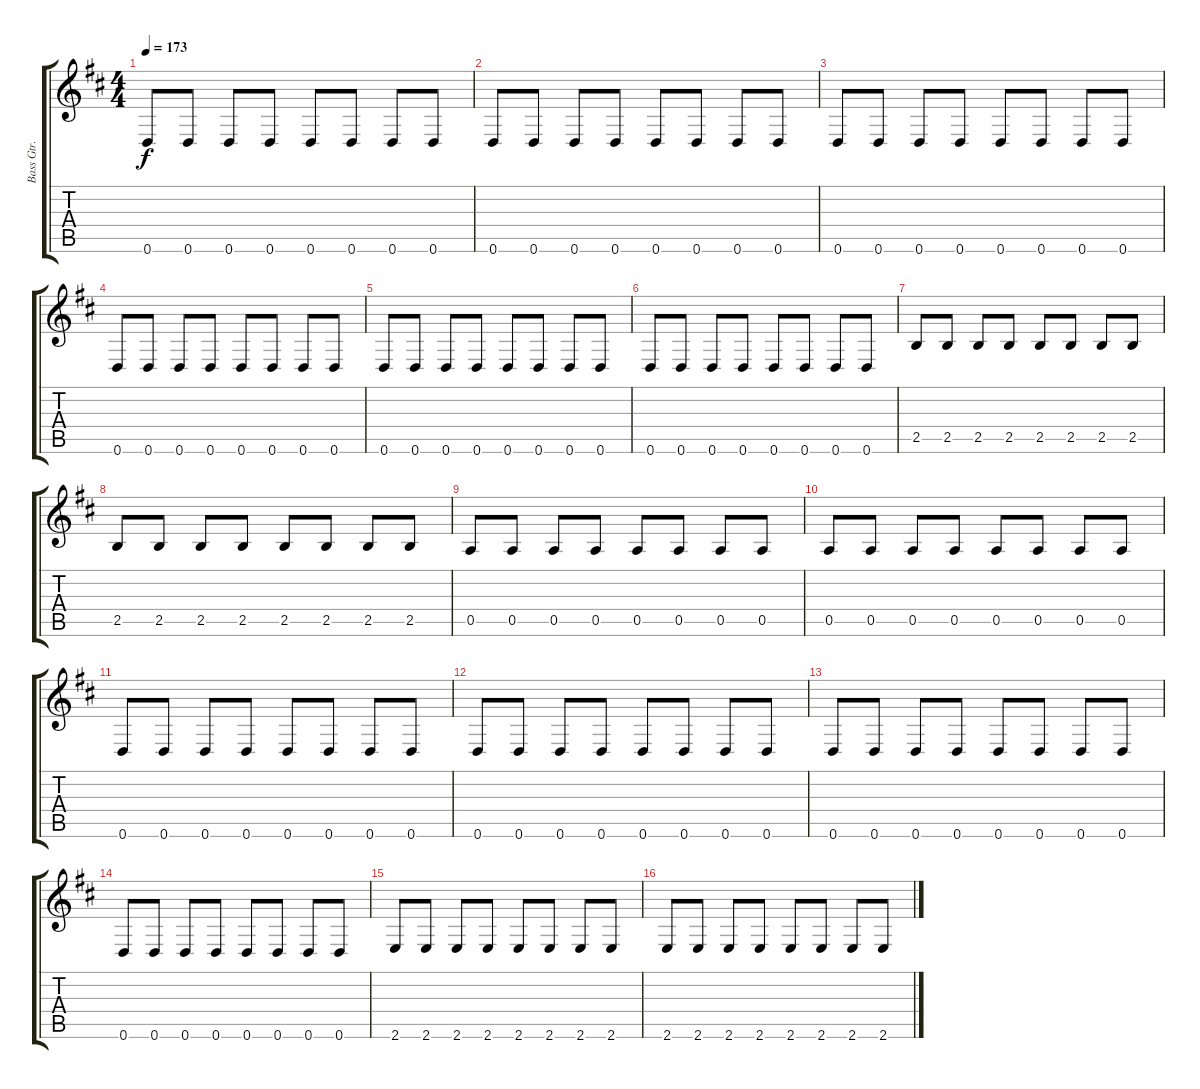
\track ("Bass Gtr." "Bass Gtr.") {instrument electricbasspick}
\staff {score tabs}
\tuning (E4 B3 G3 D3 A2 D2) {hide}
\ts (4 4)
\tempo 173
\clef g2
\ks d
0.6.8{dy f} 0.6.8 0.6.8 0.6.8 0.6.8 0.6.8 0.6.8 0.6.8 |
0.6.8 0.6.8 0.6.8 0.6.8 0.6.8 0.6.8 0.6.8 0.6.8 |
0.6.8 0.6.8 0.6.8 0.6.8 0.6.8 0.6.8 0.6.8 0.6.8 |
0.6.8 0.6.8 0.6.8 0.6.8 0.6.8 0.6.8 0.6.8 0.6.8 |
0.6.8 0.6.8 0.6.8 0.6.8 0.6.8 0.6.8 0.6.8 0.6.8 |
0.6.8 0.6.8 0.6.8 0.6.8 0.6.8 0.6.8 0.6.8 0.6.8 |
2.5.8 2.5.8 2.5.8 2.5.8 2.5.8 2.5.8 2.5.8 2.5.8 |
2.5.8 2.5.8 2.5.8 2.5.8 2.5.8 2.5.8 2.5.8 2.5.8 |
0.5.8 0.5.8 0.5.8 0.5.8 0.5.8 0.5.8 0.5.8 0.5.8 |
0.5.8 0.5.8 0.5.8 0.5.8 0.5.8 0.5.8 0.5.8 0.5.8 |
0.6.8 0.6.8 0.6.8 0.6.8 0.6.8 0.6.8 0.6.8 0.6.8 |
0.6.8 0.6.8 0.6.8 0.6.8 0.6.8 0.6.8 0.6.8 0.6.8 |
0.6.8 0.6.8 0.6.8 0.6.8 0.6.8 0.6.8 0.6.8 0.6.8 |
0.6.8 0.6.8 0.6.8 0.6.8 0.6.8 0.6.8 0.6.8 0.6.8 |
2.6.8 2.6.8 2.6.8 2.6.8 2.6.8 2.6.8 2.6.8 2.6.8 |
2.6.8 2.6.8 2.6.8 2.6.8 2.6.8 2.6.8 2.6.8 2.6.8
